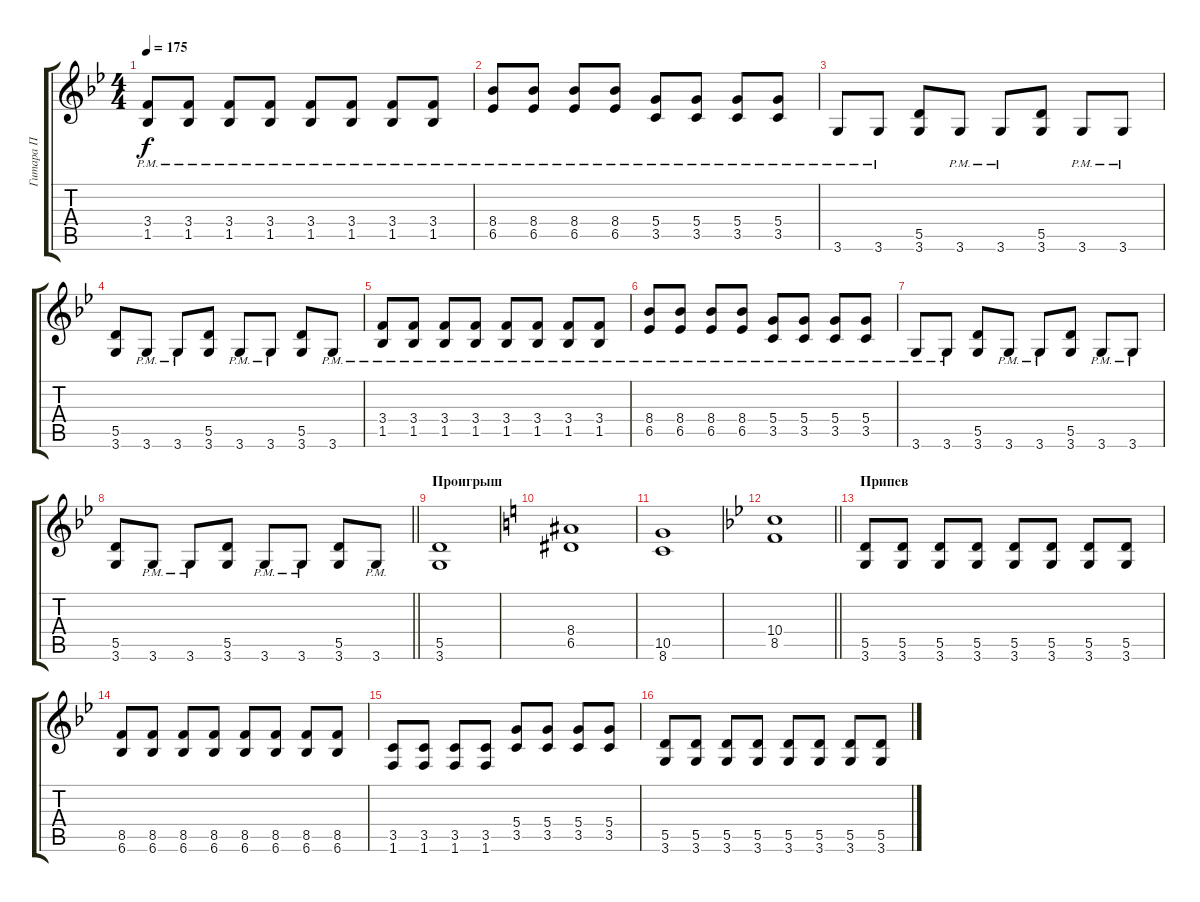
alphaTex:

\track ("Гитара П" "Гитара П") {instrument overdrivenguitar}
\staff {score tabs}
\tuning (E4 B3 G3 D3 A2 E2) {hide}
\ts (4 4)
\section ("" " ")
\tempo 175
\clef g2
\ks bb
(3.4{pm} 1.5{pm}).8{dy f} (3.4{pm} 1.5{pm}).8 (3.4{pm} 1.5{pm}).8 (3.4{pm} 1.5{pm}).8 (3.4{pm} 1.5{pm}).8 (3.4{pm} 1.5{pm}).8 (3.4{pm} 1.5{pm}).8 (3.4{pm} 1.5{pm}).8 |
(8.4{pm} 6.5{pm}).8 (8.4{pm} 6.5{pm}).8 (8.4{pm} 6.5{pm}).8 (8.4{pm} 6.5{pm}).8 (5.4{pm} 3.5{pm}).8 (5.4{pm} 3.5{pm}).8 (5.4{pm} 3.5{pm}).8 (5.4{pm} 3.5{pm}).8 |
3.6{pm}.8 3.6{pm}.8 (5.5 3.6).8 3.6{pm}.8 3.6{pm}.8 (5.5 3.6).8 3.6{pm}.8 3.6{pm}.8 |
(5.5 3.6).8 3.6{pm}.8 3.6{pm}.8 (5.5 3.6).8 3.6{pm}.8 3.6{pm}.8 (5.5 3.6).8 3.6{pm}.8 |
(3.4{pm} 1.5{pm}).8 (3.4{pm} 1.5{pm}).8 (3.4{pm} 1.5{pm}).8 (3.4{pm} 1.5{pm}).8 (3.4{pm} 1.5{pm}).8 (3.4{pm} 1.5{pm}).8 (3.4{pm} 1.5{pm}).8 (3.4{pm} 1.5{pm}).8 |
(8.4{pm} 6.5{pm}).8 (8.4{pm} 6.5{pm}).8 (8.4{pm} 6.5{pm}).8 (8.4{pm} 6.5{pm}).8 (5.4{pm} 3.5{pm}).8 (5.4{pm} 3.5{pm}).8 (5.4{pm} 3.5{pm}).8 (5.4{pm} 3.5{pm}).8 |
3.6{pm}.8 3.6{pm}.8 (5.5 3.6).8 3.6{pm}.8 3.6{pm}.8 (5.5 3.6).8 3.6{pm}.8 3.6{pm}.8 |
\barLineRight lightlight
(5.5 3.6).8 3.6{pm}.8 3.6{pm}.8 (5.5 3.6).8 3.6{pm}.8 3.6{pm}.8 (5.5 3.6).8 3.6{pm}.8 |
\section ("" "Проигрыш")
(5.5 3.6).1 |
\ks c
(8.4 6.5).1 |
(10.5 8.6).1 |
\barLineRight lightlight
\ks bb
(10.4 8.5).1 |
\section ("" "Припев")
(5.5 3.6).8 (5.5 3.6).8 (5.5 3.6).8 (5.5 3.6).8 (5.5 3.6).8 (5.5 3.6).8 (5.5 3.6).8 (5.5 3.6).8 |
(8.5 6.6).8 (8.5 6.6).8 (8.5 6.6).8 (8.5 6.6).8 (8.5 6.6).8 (8.5 6.6).8 (8.5 6.6).8 (8.5 6.6).8 |
(3.5 1.6).8 (3.5 1.6).8 (3.5 1.6).8 (3.5 1.6).8 (5.4 3.5).8 (5.4 3.5).8 (5.4 3.5).8 (5.4 3.5).8 |
(5.5 3.6).8 (5.5 3.6).8 (5.5 3.6).8 (5.5 3.6).8 (5.5 3.6).8 (5.5 3.6).8 (5.5 3.6).8 (5.5 3.6).8
